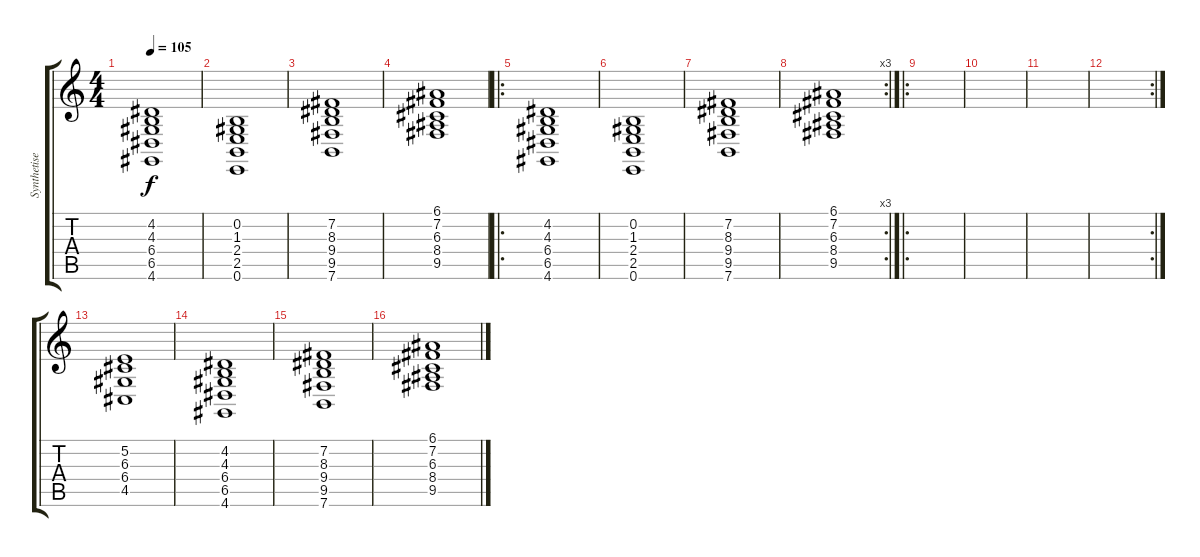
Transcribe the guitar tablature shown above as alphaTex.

\track ("Synthetiser" "Synthetise") {instrument pad2warm}
\staff {score tabs}
\tuning (E4 B3 G3 D3 A2 E2) {hide}
\ts (4 4)
\tempo 105
\clef g2
\ks c
(4.2 4.3 6.4 6.5 4.6).1{dy f instrument pad2warm} |
(0.2 1.3 2.4 2.5 0.6).1 |
(7.2 8.3 9.4 9.5 7.6).1 |
(6.1 7.2 6.3 8.4 9.5).1 |
\ro
(4.2 4.3 6.4 6.5 4.6).1 |
(0.2 1.3 2.4 2.5 0.6).1 |
(7.2 8.3 9.4 9.5 7.6).1 |
\rc 3
(6.1 7.2 6.3 8.4 9.5).1 |
\ro
|
|
|
\rc 2
|
(5.2 6.3 6.4 4.5).1 |
(4.2 4.3 6.4 6.5 4.6).1 |
(7.2 8.3 9.4 9.5 7.6).1 |
(6.1 7.2 6.3 8.4 9.5).1
